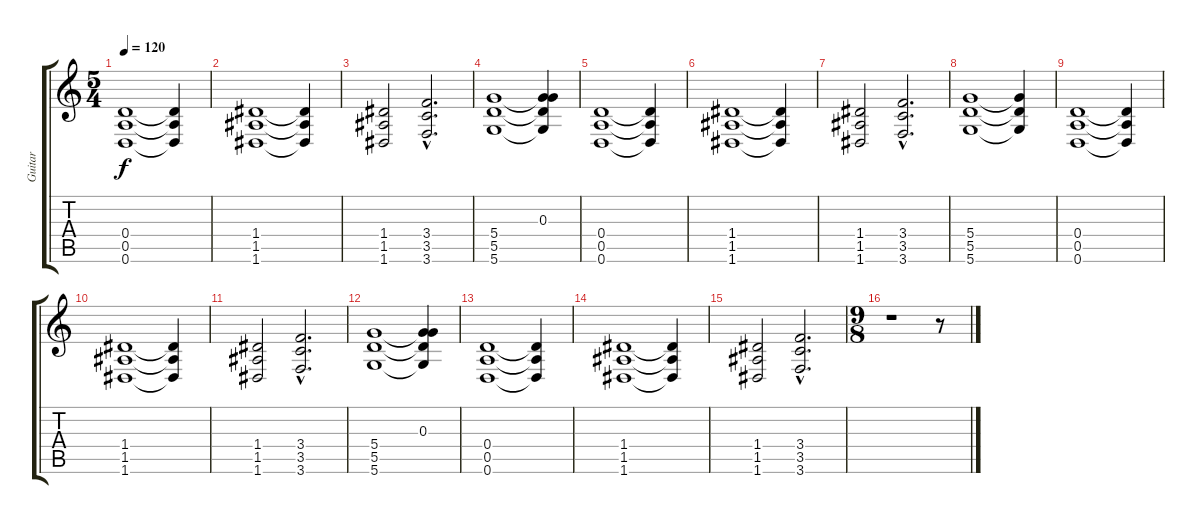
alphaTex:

\track ("Guitar" "Guitar") {instrument overdrivenguitar}
\staff {score tabs}
\tuning (E4 B3 G3 D3 A2 D2) {hide}
\ts (5 4)
\tempo 120
\clef g2
\ks c
(0.4 0.5 0.6).1{dy f} (0.4{t} 0.5{t} 0.6{t}).4 |
(1.4 1.5 1.6).1 (1.4{t} 1.5{t} 1.6{t}).4 |
(1.4 1.5 1.6).2 (3.4{hac} 3.5{hac} 3.6{hac}).2{d} |
(5.4 5.5 5.6).1 (0.3 5.4{t} 5.5{t} 5.6{t}).4 |
(0.4 0.5 0.6).1 (0.4{t} 0.5{t} 0.6{t}).4 |
(1.4 1.5 1.6).1 (1.4{t} 1.5{t} 1.6{t}).4 |
(1.4 1.5 1.6).2 (3.4{hac} 3.5{hac} 3.6{hac}).2{d} |
(5.4 5.5 5.6).1 (5.4{t} 5.5{t} 5.6{t}).4 |
(0.4 0.5 0.6).1 (0.4{t} 0.5{t} 0.6{t}).4 |
(1.4 1.5 1.6).1 (1.4{t} 1.5{t} 1.6{t}).4 |
(1.4 1.5 1.6).2 (3.4{hac} 3.5{hac} 3.6{hac}).2{d} |
(5.4 5.5 5.6).1 (0.3 5.4{t} 5.5{t} 5.6{t}).4 |
(0.4 0.5 0.6).1 (0.4{t} 0.5{t} 0.6{t}).4 |
(1.4 1.5 1.6).1 (1.4{t} 1.5{t} 1.6{t}).4 |
(1.4 1.5 1.6).2 (3.4{hac} 3.5{hac} 3.6{hac}).2{d} |
\ts (9 8)
r.1 r.8
